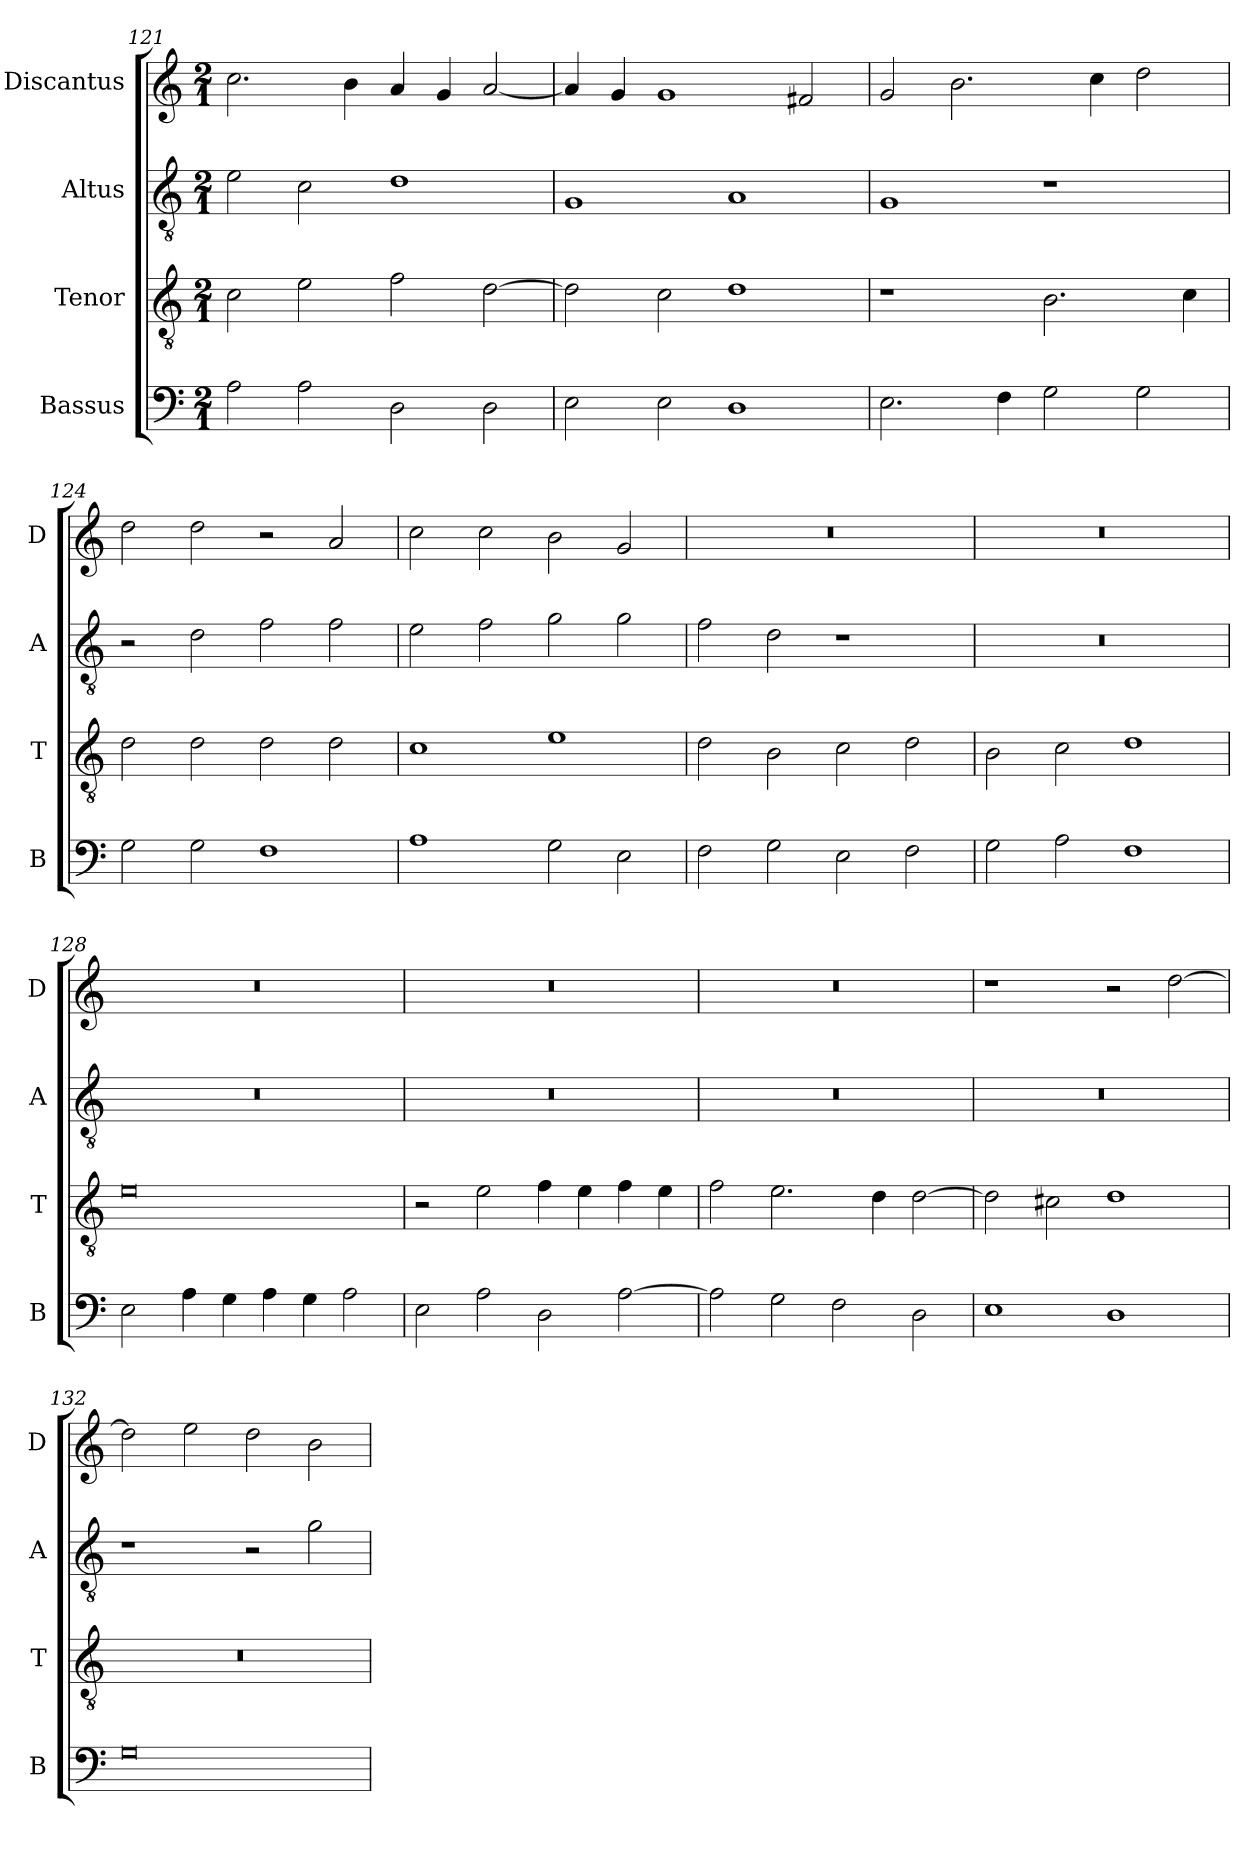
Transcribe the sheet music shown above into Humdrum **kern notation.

**kern	**kern	**kern	**kern
*part4	*part3	*part2	*part1
*staff4	*staff3	*staff2	*staff1
*I"Bassus	*I"Tenor	*I"Altus	*I"Discantus
*I'B	*I'T	*I'A	*I'D
*clefF4	*clefGv2	*clefGv2	*clefG2
*k[]	*k[]	*k[]	*k[]
*M2/1	*M2/1	*M2/1	*M2/1
=121	=121	=121	=121
2A\	2c\	2e\	2.cc\
2A\	2e\	2c\	.
.	.	.	4b\
2D\	2f\	1d	4a/
.	.	.	4g/
2D\	[2d\	.	[2a/
=122	=122	=122	=122
2E\	2d\]	1G	4a/]
.	.	.	4g/
2E\	2c\	.	1g
1D	1d	1A	.
.	.	.	2f#X/
=123	=123	=123	=123
2.E\	1r	1G	2g/
.	.	.	2.b\
4F\	.	.	.
2G\	2.B\	1r	.
.	.	.	4cc\
2G\	.	.	2dd\
.	4c\	.	.
=124	=124	=124	=124
2G\	2d\	2r	2dd\
2G\	2d\	2d\	2dd\
1F	2d\	2f\	2r
.	2d\	2f\	2a/
=125	=125	=125	=125
1A	1c	2e\	2cc\
.	.	2f\	2cc\
2G\	1e	2g\	2b\
2E\	.	2g\	2g/
=126	=126	=126	=126
2F\	2d\	2f\	0r
2G\	2B\	2d\	.
2E\	2c\	1r	.
2F\	2d\	.	.
=127	=127	=127	=127
2G\	2B\	0r	0r
2A\	2c\	.	.
1F	1d	.	.
=128	=128	=128	=128
2E\	0e	0r	0r
4A\	.	.	.
4G\	.	.	.
4A\	.	.	.
4G\	.	.	.
2A\	.	.	.
=129	=129	=129	=129
2E\	2r	0r	0r
2A\	2e\	.	.
2D\	4f\	.	.
.	4e\	.	.
[2A\	4f\	.	.
.	4e\	.	.
=130	=130	=130	=130
2A\]	2f\	0r	0r
2G\	2.e\	.	.
2F\	.	.	.
.	4d\	.	.
2D\	[2d\	.	.
=131	=131	=131	=131
1E	2d\]	0r	1r
.	2c#X\	.	.
1D	1d	.	2r
.	.	.	[2dd\
=132	=132	=132	=132
0G	0r	1r	2dd\]
.	.	.	2ee\
.	.	2r	2dd\
.	.	2g\	2b\
=	=	=	=
*-	*-	*-	*-
